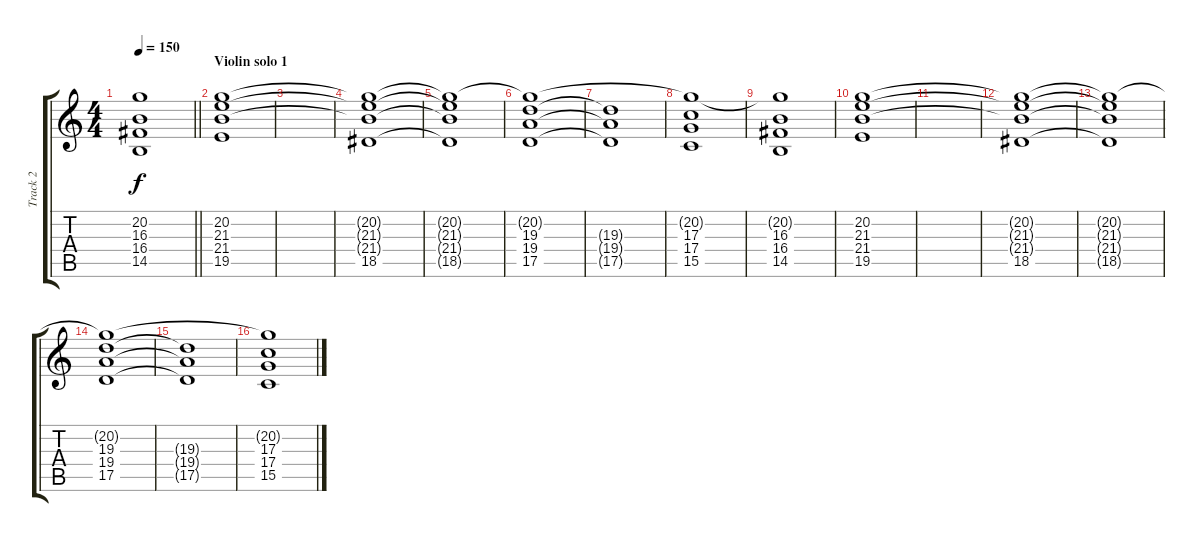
\track ("Track 2" "Track 2") {instrument stringensemble1}
\staff {score tabs}
\tuning (E4 B3 G3 D3 A2 E2) {hide}
\ts (4 4)
\tempo 150
\clef g2
\barLineRight lightlight
\ks c
(20.2{t} 16.3 16.4 14.5).1{dy f} |
\section ("" "Violin solo 1")
(20.2 21.3 21.4 19.5).1 |
|
(20.2{t} 21.3{t} 21.4{t} 18.5).1 |
(20.2{t} 21.3{t} 21.4{t} 18.5{t}).1 |
(20.2{t} 19.3 19.4 17.5).1 |
(19.3{t} 19.4{t} 17.5{t}).1 |
(20.2{t} 17.3 17.4 15.5).1 |
(20.2{t} 16.3 16.4 14.5).1 |
(20.2 21.3 21.4 19.5).1 |
|
(20.2{t} 21.3{t} 21.4{t} 18.5).1 |
(20.2{t} 21.3{t} 21.4{t} 18.5{t}).1 |
(20.2{t} 19.3 19.4 17.5).1 |
(19.3{t} 19.4{t} 17.5{t}).1 |
(20.2{t} 17.3 17.4 15.5).1
